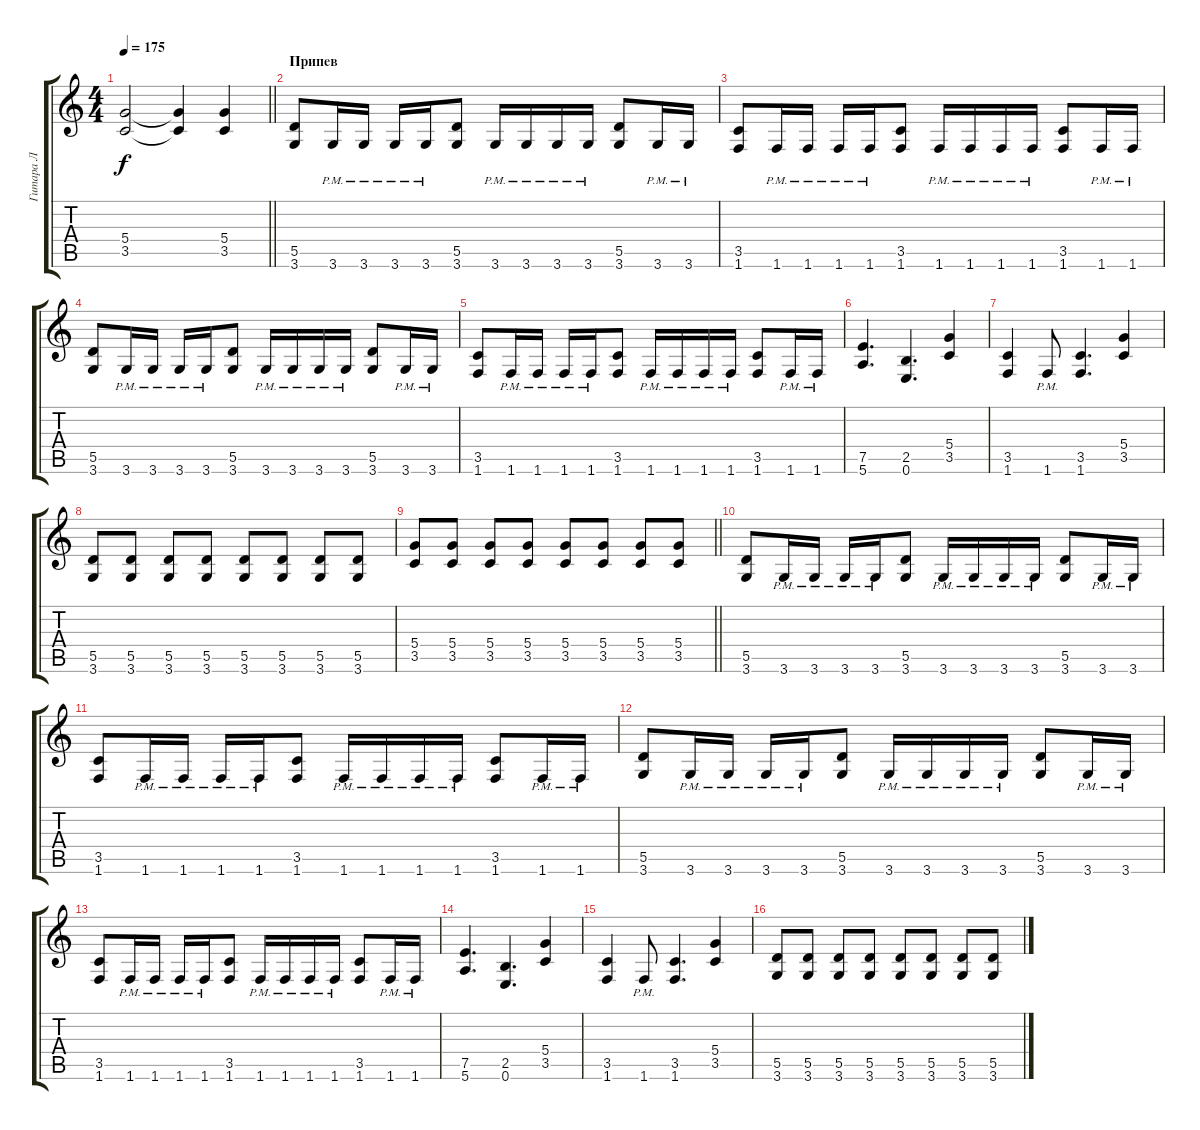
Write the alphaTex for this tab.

\track ("Гитара Л" "Гитара Л") {instrument distortionguitar}
\staff {score tabs}
\tuning (E4 B3 G3 D3 A2 E2) {hide}
\ts (4 4)
\tempo 175
\clef g2
\barLineRight lightlight
\ks c
(5.4 3.5).2{dy f} (5.4{t} 3.5{t}).4 (5.4 3.5).4 |
\section ("" "Припев")
(5.5 3.6).8 3.6{pm}.16 3.6{pm}.16 3.6{pm}.16 3.6{pm}.16 (5.5 3.6).8 3.6{pm}.16 3.6{pm}.16 3.6{pm}.16 3.6{pm}.16 (5.5 3.6).8 3.6{pm}.16 3.6{pm}.16 |
(3.5 1.6).8 1.6{pm}.16 1.6{pm}.16 1.6{pm}.16 1.6{pm}.16 (3.5 1.6).8 1.6{pm}.16 1.6{pm}.16 1.6{pm}.16 1.6{pm}.16 (3.5 1.6).8 1.6{pm}.16 1.6{pm}.16 |
(5.5 3.6).8 3.6{pm}.16 3.6{pm}.16 3.6{pm}.16 3.6{pm}.16 (5.5 3.6).8 3.6{pm}.16 3.6{pm}.16 3.6{pm}.16 3.6{pm}.16 (5.5 3.6).8 3.6{pm}.16 3.6{pm}.16 |
(3.5 1.6).8 1.6{pm}.16 1.6{pm}.16 1.6{pm}.16 1.6{pm}.16 (3.5 1.6).8 1.6{pm}.16 1.6{pm}.16 1.6{pm}.16 1.6{pm}.16 (3.5 1.6).8 1.6{pm}.16 1.6{pm}.16 |
(7.5 5.6).4{d} (2.5 0.6).4{d} (5.4 3.5).4 |
(3.5 1.6).4 1.6{pm}.8 (3.5 1.6).4{d} (5.4 3.5).4 |
(5.5 3.6).8 (5.5 3.6).8 (5.5 3.6).8 (5.5 3.6).8 (5.5 3.6).8 (5.5 3.6).8 (5.5 3.6).8 (5.5 3.6).8 |
\barLineRight lightlight
(5.4 3.5).8 (5.4 3.5).8 (5.4 3.5).8 (5.4 3.5).8 (5.4 3.5).8 (5.4 3.5).8 (5.4 3.5).8 (5.4 3.5).8 |
\section ("" " ")
(5.5 3.6).8 3.6{pm}.16 3.6{pm}.16 3.6{pm}.16 3.6{pm}.16 (5.5 3.6).8 3.6{pm}.16 3.6{pm}.16 3.6{pm}.16 3.6{pm}.16 (5.5 3.6).8 3.6{pm}.16 3.6{pm}.16 |
(3.5 1.6).8 1.6{pm}.16 1.6{pm}.16 1.6{pm}.16 1.6{pm}.16 (3.5 1.6).8 1.6{pm}.16 1.6{pm}.16 1.6{pm}.16 1.6{pm}.16 (3.5 1.6).8 1.6{pm}.16 1.6{pm}.16 |
(5.5 3.6).8 3.6{pm}.16 3.6{pm}.16 3.6{pm}.16 3.6{pm}.16 (5.5 3.6).8 3.6{pm}.16 3.6{pm}.16 3.6{pm}.16 3.6{pm}.16 (5.5 3.6).8 3.6{pm}.16 3.6{pm}.16 |
(3.5 1.6).8 1.6{pm}.16 1.6{pm}.16 1.6{pm}.16 1.6{pm}.16 (3.5 1.6).8 1.6{pm}.16 1.6{pm}.16 1.6{pm}.16 1.6{pm}.16 (3.5 1.6).8 1.6{pm}.16 1.6{pm}.16 |
(7.5 5.6).4{d} (2.5 0.6).4{d} (5.4 3.5).4 |
(3.5 1.6).4 1.6{pm}.8 (3.5 1.6).4{d} (5.4 3.5).4 |
(5.5 3.6).8 (5.5 3.6).8 (5.5 3.6).8 (5.5 3.6).8 (5.5 3.6).8 (5.5 3.6).8 (5.5 3.6).8 (5.5 3.6).8
